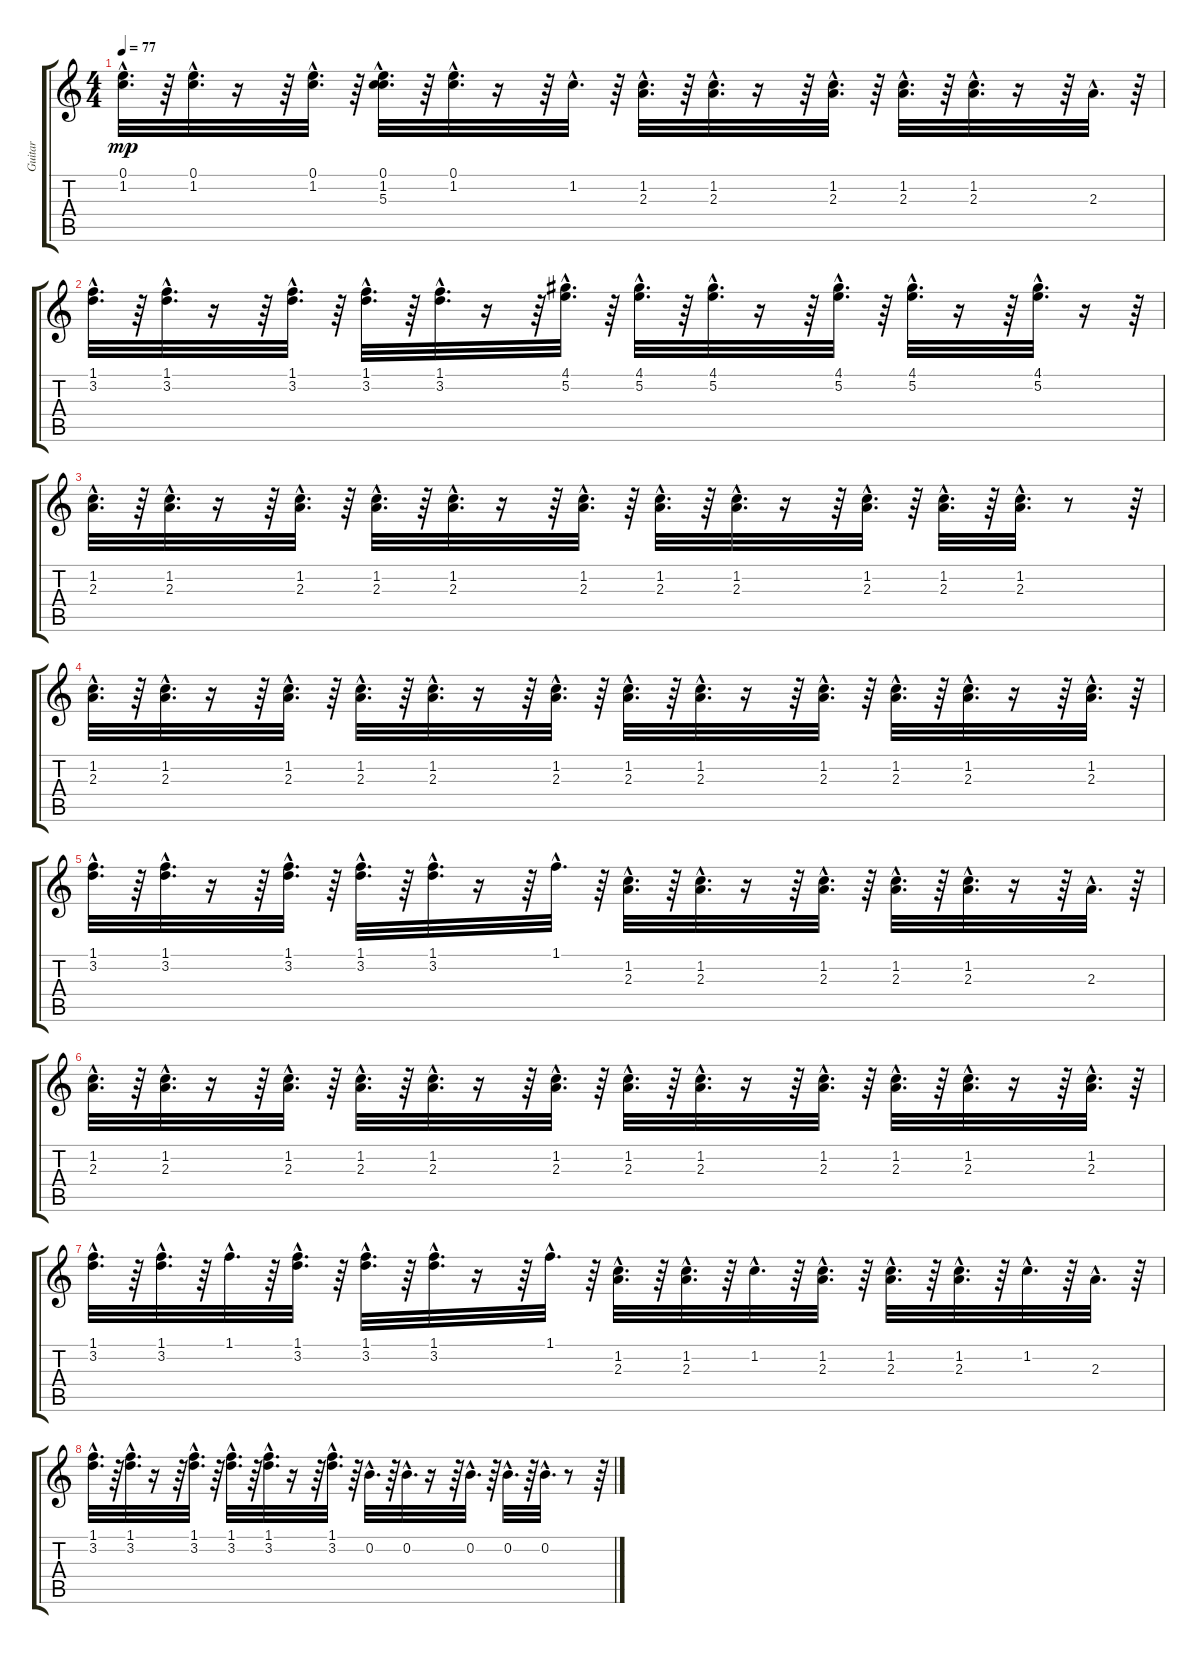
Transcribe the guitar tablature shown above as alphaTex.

\track ("Guitar" "Guitar") {instrument overdrivenguitar}
\staff {score tabs}
\tuning (E4 B3 G3 D3 A2 E2) {hide}
\ts (4 4)
\tempo 77
\clef g2
\ks c
(0.1{hac} 1.2{hac}).32{d dy mp} r.64 (0.1{hac} 1.2{hac}).32{d} r.16 r.64 (0.1{hac} 1.2{hac}).32{d} r.64 (0.1{hac} 1.2{hac} 5.3{hac}).32{d} r.64 (0.1{hac} 1.2{hac}).32{d} r.16 r.64 1.2{hac}.32{d} r.64 (1.2{hac} 2.3{hac}).32{d} r.64 (1.2{hac} 2.3{hac}).32{d} r.16 r.64 (1.2{hac} 2.3{hac}).32{d} r.64 (1.2{hac} 2.3{hac}).32{d} r.64 (1.2{hac} 2.3{hac}).32{d} r.16 r.64 2.3{hac}.32{d} r.64 |
(1.1{hac} 3.2{hac}).32{d} r.64 (1.1{hac} 3.2{hac}).32{d} r.16 r.64 (1.1{hac} 3.2{hac}).32{d} r.64 (1.1{hac} 3.2{hac}).32{d} r.64 (1.1{hac} 3.2{hac}).32{d} r.16 r.64 (4.1{hac} 5.2{hac}).32{d} r.64 (4.1{hac} 5.2{hac}).32{d} r.64 (4.1{hac} 5.2{hac}).32{d} r.16 r.64 (4.1{hac} 5.2{hac}).32{d} r.64 (4.1{hac} 5.2{hac}).32{d} r.16 r.64 (4.1{hac} 5.2{hac}).32{d} r.16 r.64 |
(1.2{hac} 2.3{hac}).32{d} r.64 (1.2{hac} 2.3{hac}).32{d} r.16 r.64 (1.2{hac} 2.3{hac}).32{d} r.64 (1.2{hac} 2.3{hac}).32{d} r.64 (1.2{hac} 2.3{hac}).32{d} r.16 r.64 (1.2{hac} 2.3{hac}).32{d} r.64 (1.2{hac} 2.3{hac}).32{d} r.64 (1.2{hac} 2.3{hac}).32{d} r.16 r.64 (1.2{hac} 2.3{hac}).32{d} r.64 (1.2{hac} 2.3{hac}).32{d} r.64 (1.2{hac} 2.3{hac}).32{d} r.8 r.64 |
(1.2{hac} 2.3{hac}).32{d} r.64 (1.2{hac} 2.3{hac}).32{d} r.16 r.64 (1.2{hac} 2.3{hac}).32{d} r.64 (1.2{hac} 2.3{hac}).32{d} r.64 (1.2{hac} 2.3{hac}).32{d} r.16 r.64 (1.2{hac} 2.3{hac}).32{d} r.64 (1.2{hac} 2.3{hac}).32{d} r.64 (1.2{hac} 2.3{hac}).32{d} r.16 r.64 (1.2{hac} 2.3{hac}).32{d} r.64 (1.2{hac} 2.3{hac}).32{d} r.64 (1.2{hac} 2.3{hac}).32{d} r.16 r.64 (1.2{hac} 2.3{hac}).32{d} r.64 |
(1.1{hac} 3.2{hac}).32{d} r.64 (1.1{hac} 3.2{hac}).32{d} r.16 r.64 (1.1{hac} 3.2{hac}).32{d} r.64 (1.1{hac} 3.2{hac}).32{d} r.64 (1.1{hac} 3.2{hac}).32{d} r.16 r.64 1.1{hac}.32{d} r.64 (1.2{hac} 2.3{hac}).32{d} r.64 (1.2{hac} 2.3{hac}).32{d} r.16 r.64 (1.2{hac} 2.3{hac}).32{d} r.64 (1.2{hac} 2.3{hac}).32{d} r.64 (1.2{hac} 2.3{hac}).32{d} r.16 r.64 2.3{hac}.32{d} r.64 |
(1.2{hac} 2.3{hac}).32{d} r.64 (1.2{hac} 2.3{hac}).32{d} r.16 r.64 (1.2{hac} 2.3{hac}).32{d} r.64 (1.2{hac} 2.3{hac}).32{d} r.64 (1.2{hac} 2.3{hac}).32{d} r.16 r.64 (1.2{hac} 2.3{hac}).32{d} r.64 (1.2{hac} 2.3{hac}).32{d} r.64 (1.2{hac} 2.3{hac}).32{d} r.16 r.64 (1.2{hac} 2.3{hac}).32{d} r.64 (1.2{hac} 2.3{hac}).32{d} r.64 (1.2{hac} 2.3{hac}).32{d} r.16 r.64 (1.2{hac} 2.3{hac}).32{d} r.64 |
(1.1{hac} 3.2{hac}).32{d} r.64 (1.1{hac} 3.2{hac}).32{d} r.64 1.1{hac}.32{d} r.64 (1.1{hac} 3.2{hac}).32{d} r.64 (1.1{hac} 3.2{hac}).32{d} r.64 (1.1{hac} 3.2{hac}).32{d} r.16 r.64 1.1{hac}.32{d} r.64 (1.2{hac} 2.3{hac}).32{d} r.64 (1.2{hac} 2.3{hac}).32{d} r.64 1.2{hac}.32{d} r.64 (1.2{hac} 2.3{hac}).32{d} r.64 (1.2{hac} 2.3{hac}).32{d} r.64 (1.2{hac} 2.3{hac}).32{d} r.64 1.2{hac}.32{d} r.64 2.3{hac}.32{d} r.64 |
(1.1{hac} 3.2{hac}).32{d} r.64 (1.1{hac} 3.2{hac}).32{d} r.16 r.64 (1.1{hac} 3.2{hac}).32{d} r.64 (1.1{hac} 3.2{hac}).32{d} r.64 (1.1{hac} 3.2{hac}).32{d} r.16 r.64 (1.1{hac} 3.2{hac}).32{d} r.64 0.2{hac}.32{d} r.64 0.2{hac}.32{d} r.16 r.64 0.2{hac}.32{d} r.64 0.2{hac}.32{d} r.64 0.2{hac}.32{d} r.8 r.64
